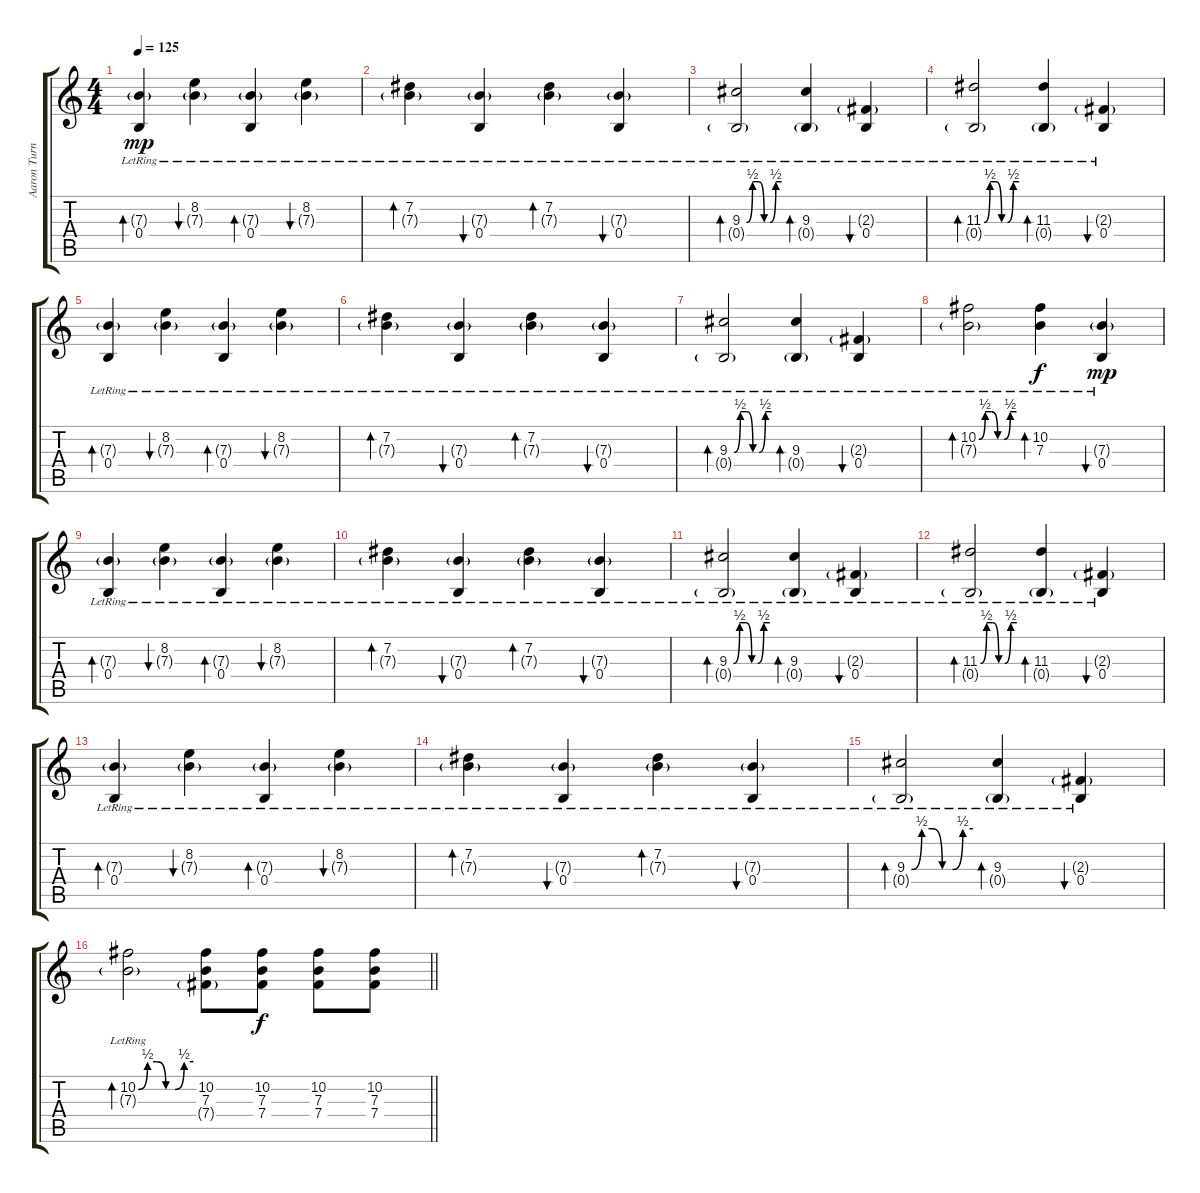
\track ("Aaron Turner" "Aaron Turn") {instrument electricguitarclean}
\staff {score tabs}
\tuning (Db4 Ab3 E3 B2 Gb2 B1) {hide}
\ts (4 4)
\tempo 125
\clef g2
\ks c
(7.3{g} 0.4{lr}).4{bd 120 dy mp volume 9 balance 1 instrument electricguitarclean} (8.2{lr} 7.3{g}).4{bu 120} (7.3{g} 0.4{lr}).4{bd 120} (8.2{lr} 7.3{g}).4{bu 120} |
(7.2{lr} 7.3{g lr}).4{bd 120} (7.3{g lr} 0.4{lr}).4{bu 120} (7.2{lr} 7.3{g lr}).4{bd 120} (7.3{g lr} 0.4{lr}).4{bu 120} |
(9.3{be (custom 0 0 10 2 20 2 30 0 40 0 50 2 60 2) lr} 0.4{g lr}).2{bd 120} (9.3{lr} 0.4{g lr}).4{bd 120} (2.3{g lr} 0.4{lr}).4{bu 120} |
(11.3{be (custom 0 0 10 2 20 2 30 0 40 0 50 2 60 2) lr} 0.4{g lr}).2{bd 120} (11.3{lr} 0.4{g lr}).4{bd 120} (2.3{g lr} 0.4{lr}).4{bu 120} |
(7.3{g} 0.4{lr}).4{bd 120} (8.2{lr} 7.3{g}).4{bu 120} (7.3{g} 0.4{lr}).4{bd 120} (8.2{lr} 7.3{g}).4{bu 120} |
(7.2{lr} 7.3{g lr}).4{bd 120} (7.3{g lr} 0.4{lr}).4{bu 120} (7.2{lr} 7.3{g lr}).4{bd 120} (7.3{g lr} 0.4{lr}).4{bu 120} |
(9.3{be (custom 0 0 10 2 20 2 30 0 40 0 50 2 60 2) lr} 0.4{g lr}).2{bd 120} (9.3{lr} 0.4{g lr}).4{bd 120} (2.3{g lr} 0.4{lr}).4{bu 120} |
(10.2{be (custom 0 0 10 2 20 2 30 0 40 0 50 2 60 2) lr} 7.3{g lr}).2{bd 120} (10.2{lr} 7.3{lr}).4{bd 240 dy f} (7.3{g lr} 0.4{lr}).4{bu 120 dy mp} |
(7.3{g} 0.4{lr}).4{bd 120} (8.2{lr} 7.3{g}).4{bu 120} (7.3{g} 0.4{lr}).4{bd 120} (8.2{lr} 7.3{g}).4{bu 120} |
(7.2{lr} 7.3{g lr}).4{bd 120} (7.3{g lr} 0.4{lr}).4{bu 120} (7.2{lr} 7.3{g lr}).4{bd 120} (7.3{g lr} 0.4{lr}).4{bu 120} |
(9.3{be (custom 0 0 10 2 20 2 30 0 40 0 50 2 60 2) lr} 0.4{g lr}).2{bd 120} (9.3{lr} 0.4{g lr}).4{bd 120} (2.3{g lr} 0.4{lr}).4{bu 120} |
(11.3{be (custom 0 0 10 2 20 2 30 0 40 0 50 2 60 2) lr} 0.4{g lr}).2{bd 120} (11.3{lr} 0.4{g lr}).4{bd 120} (2.3{g lr} 0.4{lr}).4{bu 120} |
(7.3{g} 0.4{lr}).4{bd 120} (8.2{lr} 7.3{g}).4{bu 120} (7.3{g} 0.4{lr}).4{bd 120} (8.2{lr} 7.3{g}).4{bu 120} |
(7.2{lr} 7.3{g lr}).4{bd 120} (7.3{g lr} 0.4{lr}).4{bu 120} (7.2{lr} 7.3{g lr}).4{bd 120} (7.3{g lr} 0.4{lr}).4{bu 120} |
(9.3{be (custom 0 0 10 2 20 2 30 0 40 0 50 2 60 2) lr} 0.4{g lr}).2{bd 120} (9.3{lr} 0.4{g lr}).4{bd 120} (2.3{g lr} 0.4{lr}).4{bu 120} |
\barLineRight lightlight
(10.2{be (custom 0 0 10 2 20 2 30 0 40 0 50 2 60 2) lr} 7.3{g lr}).2{bd 120} (10.2 7.3 7.4{g}).8 (10.2 7.3 7.4).8{dy f} (10.2 7.3 7.4).8 (10.2 7.3 7.4).8
